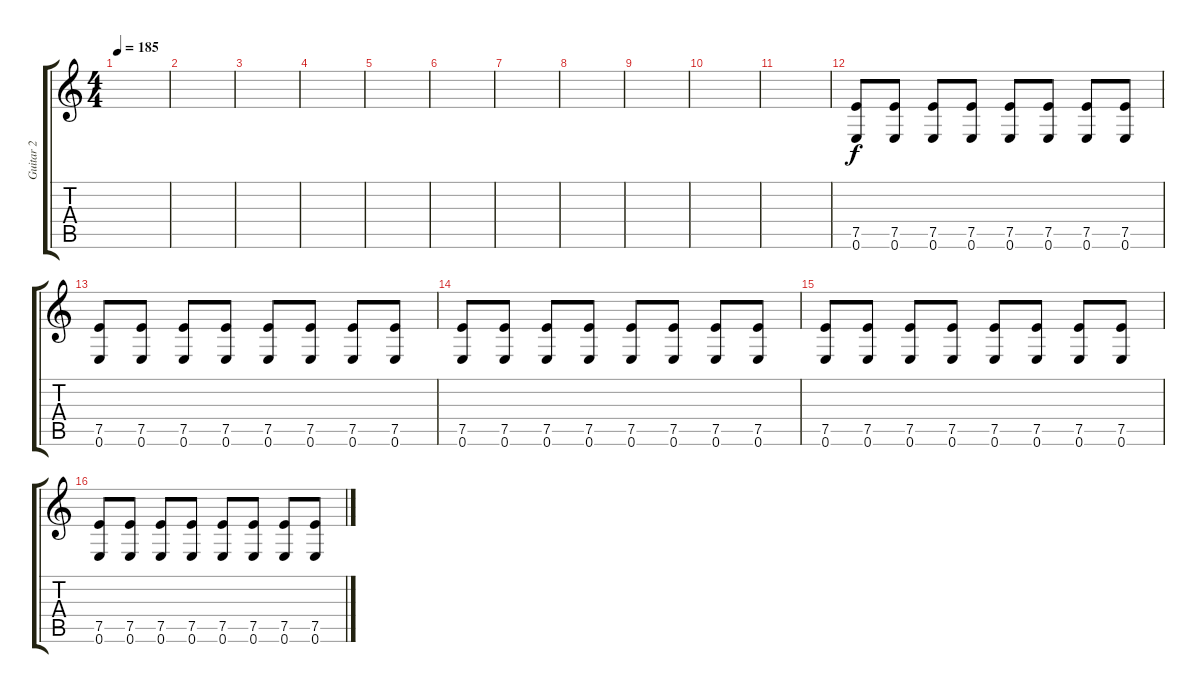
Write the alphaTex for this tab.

\track ("Guitar 2" "Guitar 2") {instrument distortionguitar}
\staff {score tabs}
\tuning (E4 B3 G3 D3 A2 E2) {hide}
\ts (4 4)
\tempo 185
\clef g2
\ks c
|
|
|
|
|
|
|
|
|
|
|
(7.5 0.6).8 (7.5 0.6).8 (7.5 0.6).8 (7.5 0.6).8 (7.5 0.6).8 (7.5 0.6).8 (7.5 0.6).8 (7.5 0.6).8 |
(7.5 0.6).8 (7.5 0.6).8 (7.5 0.6).8 (7.5 0.6).8 (7.5 0.6).8 (7.5 0.6).8 (7.5 0.6).8 (7.5 0.6).8 |
(7.5 0.6).8 (7.5 0.6).8 (7.5 0.6).8 (7.5 0.6).8 (7.5 0.6).8 (7.5 0.6).8 (7.5 0.6).8 (7.5 0.6).8 |
(7.5 0.6).8 (7.5 0.6).8 (7.5 0.6).8 (7.5 0.6).8 (7.5 0.6).8 (7.5 0.6).8 (7.5 0.6).8 (7.5 0.6).8 |
(7.5 0.6).8 (7.5 0.6).8 (7.5 0.6).8 (7.5 0.6).8 (7.5 0.6).8 (7.5 0.6).8 (7.5 0.6).8 (7.5 0.6).8
